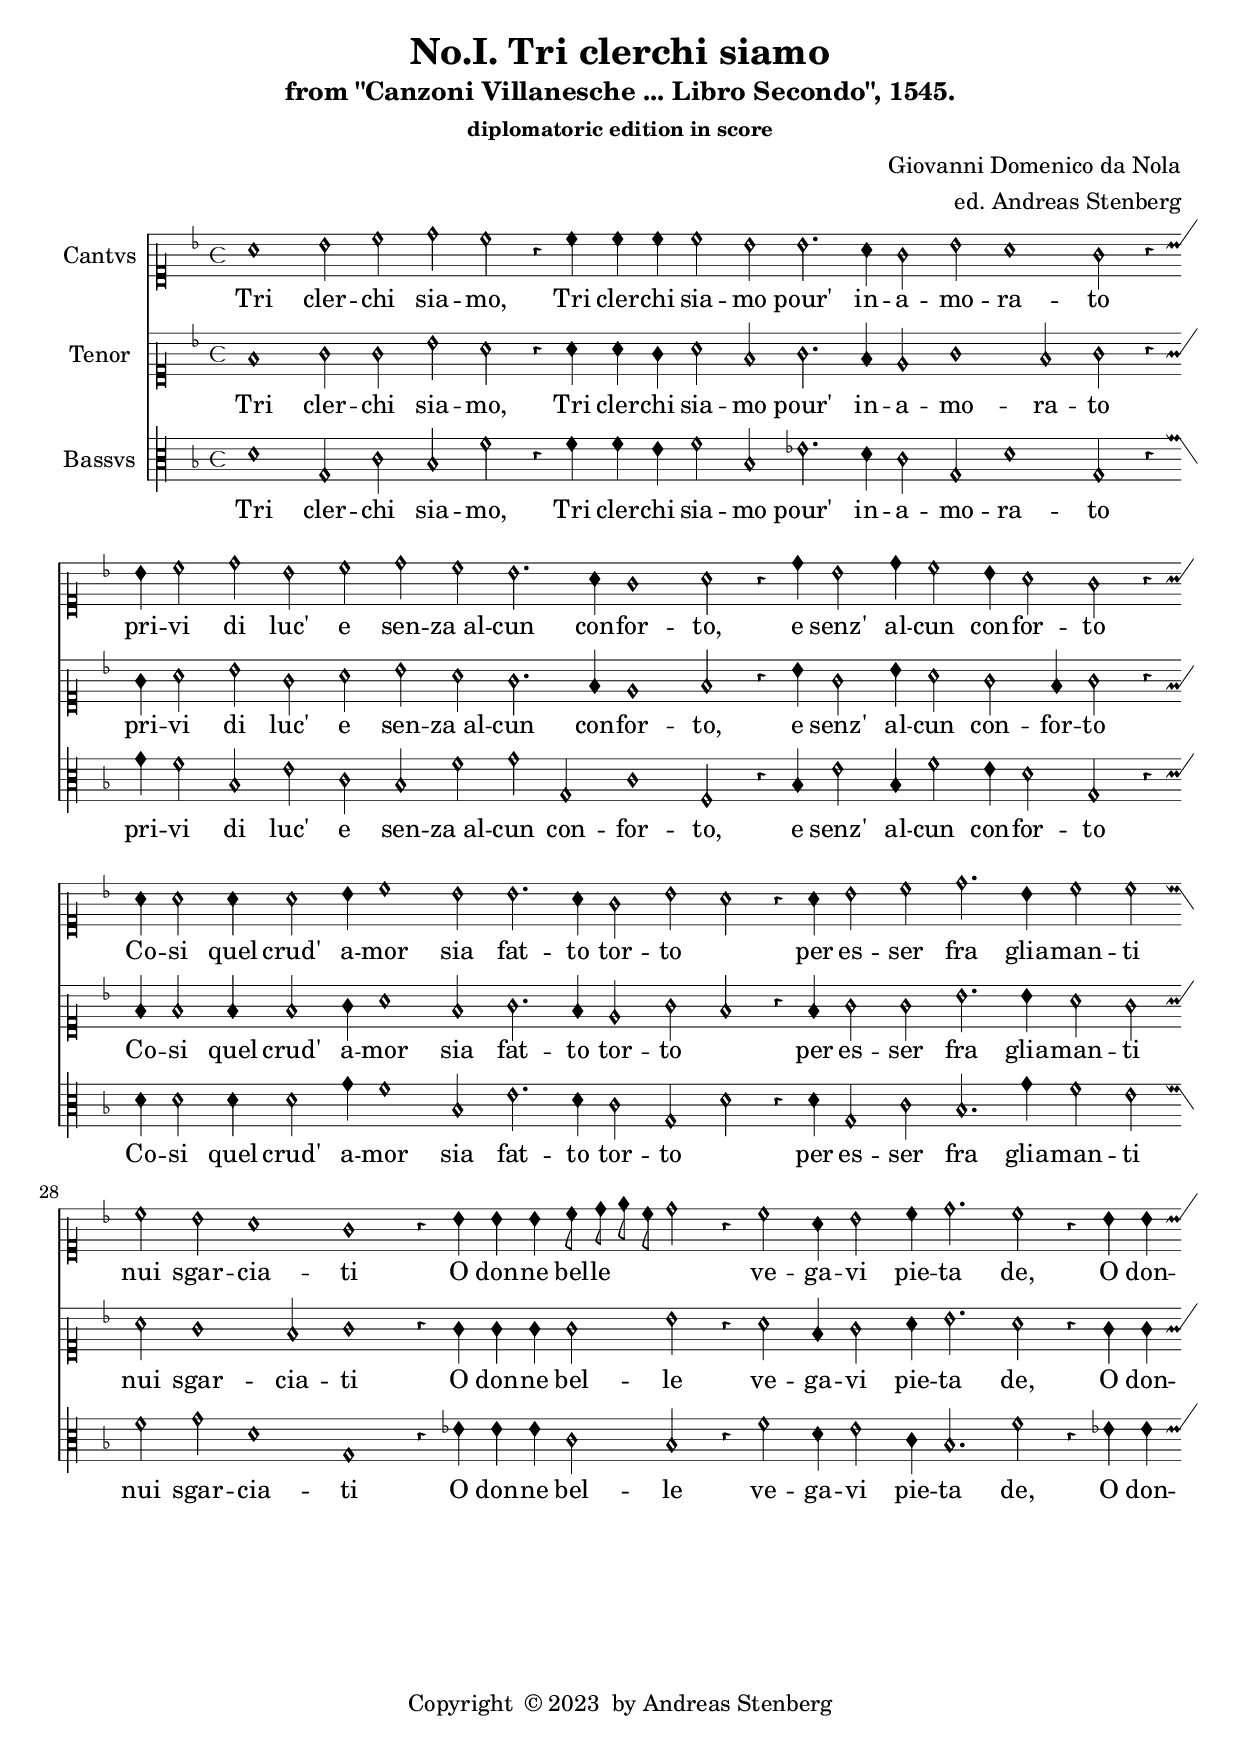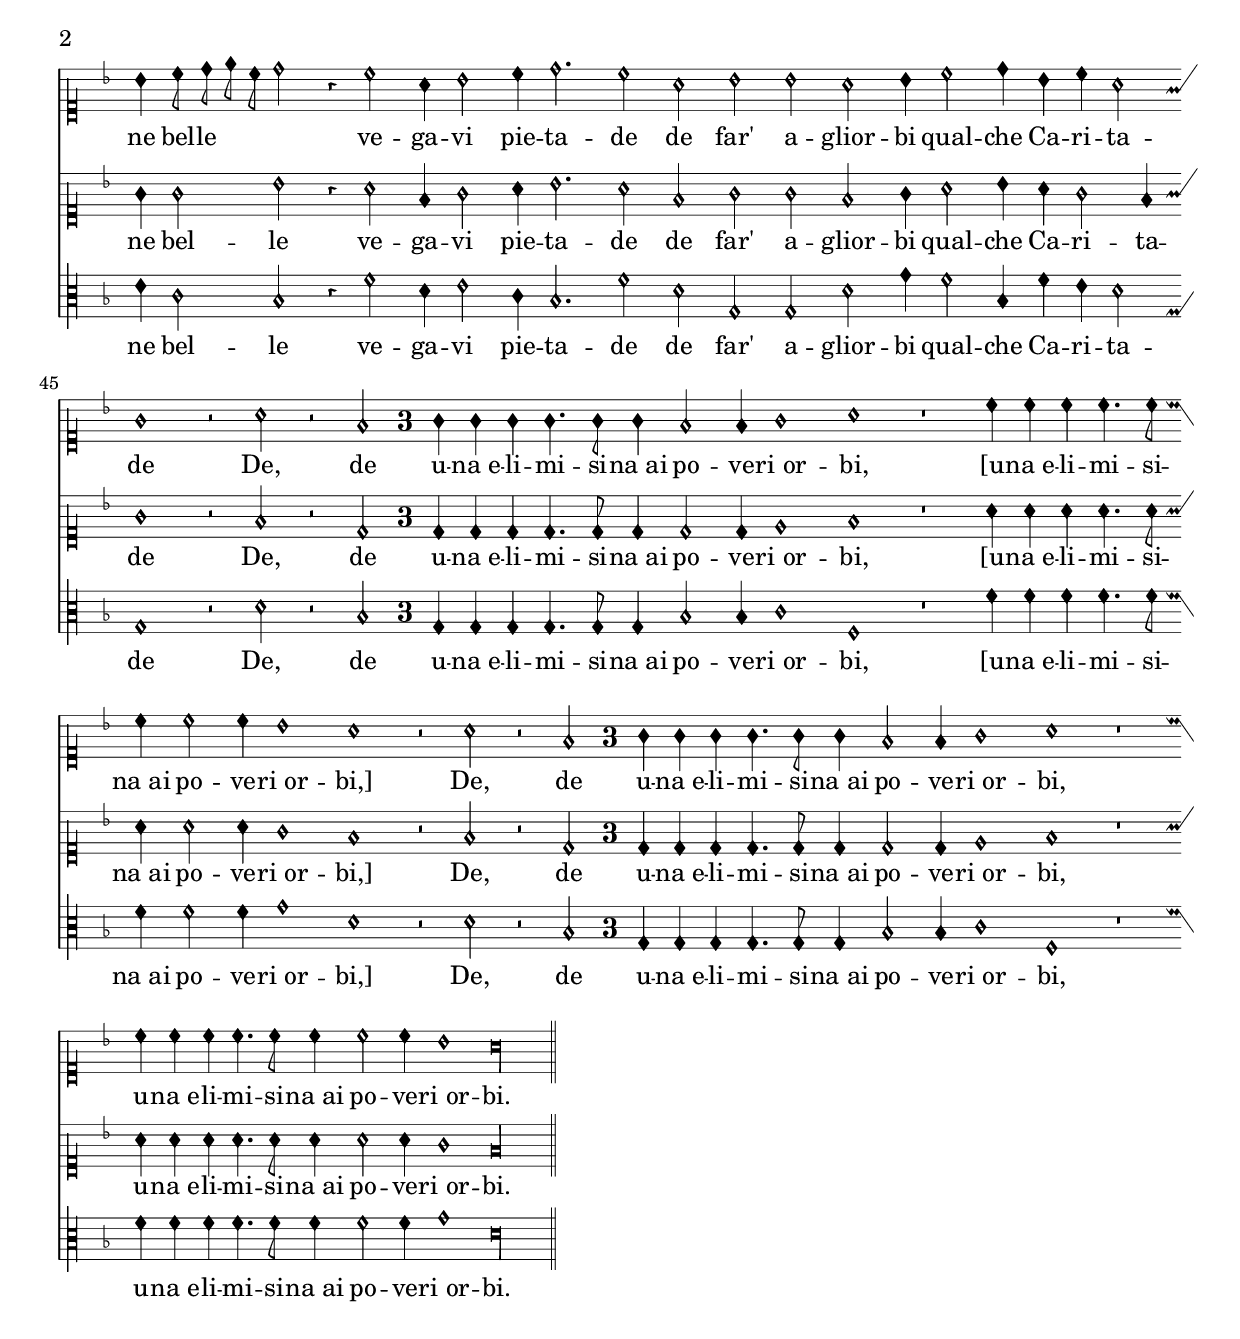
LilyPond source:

\version "2.20.0"
\language "deutsch"
 \defineBarLine ":||:" #'(":||:" "" "")
 \defineBarLine "||:" #'("||:" "" "")
 ficta = { \set suggestAccidentals = ##t }
 \header {

  title = "No.I. Tri clerchi siamo"

  subtitle = "from \"Canzoni Villanesche ... Libro Secondo\", 1545."

  subsubtitle = "diplomatoric edition in score"

  composer = "Giovanni Domenico da Nola"

  arranger = "ed. Andreas Stenberg"
  poet = ""
  meter =""

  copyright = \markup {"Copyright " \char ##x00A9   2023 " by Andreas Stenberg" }

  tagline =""

}


global = {
  \autoBeamOff
  \override Staff.TimeSignature.style =#'mensural
  \override NoteHead.style = #'petrucci
  \override Flag.style =#'mensural
  \override Rest.style = #'mensural
  \override Staff.Accidental.glyph-name-alist =
  #alteration-mensural-glyph-name-alist
  \override Staff.BarLine.bar-extent = #'(-3.0 . 3.0)
  \accidentalStyle no-reset
  \key f \major
  \time 4/4
}

sopranoVoice = \relative c'' {

  %% to chose cleffing comment in and out as needed.
  \clef "petrucci-c1"			%% orignal clefing
  %  \clef "petrucci-g"  		%% semi-moderniced clefing to facilitate reading
  \global
  \dynamicUp
  % Music follows here.
    \override Staff.BarLine.transparent =##t
  a1
  b2 c2
  d2 c2
  r4 c4 c4 c4
  c2 b2
  b2. a4
  g2 b2
  a1
  g2 r4 b4
  c2 d2
  b2 c2
  d2 c2
  b2. a4
  g1
  a2 r4 d4

  b2 d4 c2
  b4 a2
  g2 r4 a4
  a2 a4 a2
  b4 c1
  b2
  b2. a4
  g2 b2\melisma
  a2\melismaEnd r4 a4
  b2 c2
  d2. b4
  c2 c2
  c2 b2
  a1 g1
  r4 b4 b4 b4

  c8 d8\melisma e8 c8
  d2\melismaEnd
  r4 c2 a4
  b2 c4 d2.
  c2
  r4 b4 b4 b4
  c8 d8\melisma e8 c8
  d2\melismaEnd r4 c2
  a4 b2
  c4 d2.
  c2 a2
  b2 b2
  a2 b4 c2
  d4

  b4 c4
  a2 g1
  r2 a2
  r2 f2
  \override Staff.TimeSignature.style = #'single-digit
  \time 3/2
  g4 g4 g4 g4. g8 g4
  f2 f4 g1
  a1 r1
  c4 c4 c4 c4. c8 c4
  c2 c4 b1
  a1 r2 a2 r2 f2
  \override Staff.TimeSignature.style = #'single-digit
  \time 3/2
  g4 g4 g4

  g4. g8 g4
  f2 f4 g1
  a1 r1
  c4 c4 c4 c4. c8 c4
  c2 c4 b1
  a\longa*1/2

  \once \revert Staff.BarLine.transparent

  \once  \override Staff.BarLine.bar-extent = #'(-3 . 3)

      \bar "||"

}

verseSopranoVoice = \lyricmode {
  % Lyrics follow here.
  Tri cler -- chi sia -- mo,
  Tri cler -- chi sia -- mo pour' in -- a -- mo -- ra -- to
  pri -- vi di luc' e sen -- za_al -- cun con -- for -- to,
  e senz' al -- cun con -- for -- to
  Co -- si quel crud' a -- mor sia fat -- to tor -- to
  per es -- ser fra glia -- man -- ti nui sgar -- cia -- ti
  O don -- ne bel -- le ve -- ga -- vi pie -- ta de,
  O don -- ne bel -- le ve -- ga -- vi pie -- ta -- de
  de far' a -- glior -- bi qual -- che Ca -- ri  -- ta -- de
  De, de u -- na_e -- li -- mi -- si -- na_ai po -- ve -- ri_or -- bi,
  [u -- na_e -- li -- mi -- si -- na_ai po -- ve -- ri_or -- bi,]
  De, de u -- na_e -- li -- mi -- si -- na_ai po -- ve -- ri_or -- bi,
  u -- na_e -- li -- mi -- si -- na_ai po -- ve -- ri_or -- bi.

}

tenorVoice = \relative c' {

%% to chose cleffing comment in and out as needed.
  \clef "petrucci-c1"			%% orignal clefing
  %  \clef "petrucci-g"  		%% semi-moderniced clefing to facilitate reading
  \global
  \dynamicUp
  % Music follows here.

  f1
  g2 g2
  b2 a2
  r4 a4 a4 g4
  a2 f2
  g2. f4
  e2 g1
  f2
  g2 r4 g4
  a2 b2
  g2 a2
  b2 a2
  g2. f4
  e1
  f2 r4 b4

  g2 b4 a2
  g2 f4
  g2 r4 f4
  f2 f4 f2
  g4 a1
  f2
  g2. f4
  e2 g2\melisma
  f2\melismaEnd r4 f4
  g2 g2
  b2. b4
  a2 g2
  a2 g1
  f2
  g1
  r4 g4 g4 g4

  g2 b2
  r4 a2 f4
  g2 a4 b2.
  a2
  r4 g4 g4 g4
  g2 b2
  r4 a2 f4
  g2 a4 b2.
  a2
  f2 g2
  g2 f2
  g4 a2 b4
  a4 g2 f4
  g1
  r2 f2
  r2 d2

  \override Staff.TimeSignature.style = #'single-digit
  \time 3/2
  d4 d4 d4 d4. d8 d4
  d2 d4 e1
  f1 r1
  a4 a4 a4 a4. a8 a4
  a2 a4
  g1 f1
  r2 f2
  r2 d2
  \override Staff.TimeSignature.style = #'single-digit
  \time 3/2
  d4 d4 d4 d4. d8 d4
  d2 d4
  e1 f1

  r1
  a4 a4 a4 a4. a8 a4
  a2 a4 g1
  f\longa*1/2

  \once \revert Staff.BarLine.transparent

  \once  \override Staff.BarLine.bar-extent = #'(-3 . 3)



}

verseTenorVoice = \lyricmode {
  % Lyrics follow here.

  Tri cler -- chi sia -- mo,
  Tri cler -- chi sia -- mo pour' in -- a -- mo -- ra -- to
  pri -- vi di luc' e sen -- za_al -- cun con -- for -- to,
  e senz' al -- cun con -- for -- to
  Co -- si quel crud' a -- mor sia fat -- to tor -- to
  per es -- ser fra glia -- man -- ti nui sgar -- cia -- ti
  O don -- ne bel -- le ve -- ga -- vi pie -- ta de,
  O don -- ne bel -- le ve -- ga -- vi pie -- ta -- de
  de far' a -- glior -- bi qual -- che Ca -- ri  -- ta -- de
  De, de u -- na_e -- li -- mi -- si -- na_ai po -- ve -- ri_or -- bi,
  [u -- na_e -- li -- mi -- si -- na_ai po -- ve -- ri_or -- bi,]
  De, de u -- na_e -- li -- mi -- si -- na_ai po -- ve -- ri_or -- bi,
  u -- na_e -- li -- mi -- si -- na_ai po -- ve -- ri_or -- bi.

}

bassVoice = \relative c {
  \global
  \dynamicUp
  % Music follows here.

  d'1
  g,2 c2
  b2 f'2
  r4 f4 f4 e4
  f2 b,2
  es2. d4
  c2 g2
  d'1
  g,2 r4 g'4
  f2 b,2
  es2 c2
  b2 f'2
  g2 g,2
  c1

  f,2 r4 b4
  es2 b4 f'2
  es4 d2
  g,2 r4 d'4
  d2 d4 d2
  g4 f1
  b,2
  es2. d4
  c2 g2\melisma
  d'2\melismaEnd r4 d4
  g,2 c2
  b2. g'4
  f2 es2
  f2 g2
  d1
  g,1

  r4 es'!4 es4 es4
  c2 b2
  r4 f'2 d4
  es2 c4 b2.
  f'2
  r4 es!4 es4 es4
  c2 b2
  r4 f'2 d4
  es2 c4 b2.
  f'2
  d2 g,2
  g2 d'2
  g4 f2 b,4
  f'4 es4

  d2
  g,1
  r2 d'2
  r2 b2
  \override Staff.TimeSignature.style = #'single-digit
  \time 3/2
  g4 g4 g4 g4. g8 g4
  b2 b4 c1
  f,1
  r1
  f'4 f4 f4 f4. f8 f4
  f2 f4
  g1 d1
  r2 d2
  r2 b2
    \override Staff.TimeSignature.style = #'single-digit
  \time 3/2
  g4 g4 g4 g4. g8 g4

  b2 b4
  c1
  f,1
  r1
  f'4 f4 f4 f4. f8 f4
  f2 f4
  g1
  d\longa*1/2

  \once \revert Staff.BarLine.transparent

  \once  \override Staff.BarLine.bar-extent = #'(-3 . 3)


}

verseBassVoice = \lyricmode {
  % Lyrics follow here.

  Tri cler -- chi sia -- mo,
  Tri cler -- chi sia -- mo pour' in -- a -- mo -- ra -- to
  pri -- vi di luc' e sen -- za_al -- cun con -- for -- to,
  e senz' al -- cun con -- for -- to
  Co -- si quel crud' a -- mor sia fat -- to tor -- to
  per es -- ser fra glia -- man -- ti nui sgar -- cia -- ti
  O don -- ne bel -- le ve -- ga -- vi pie -- ta de,
  O don -- ne bel -- le ve -- ga -- vi pie -- ta -- de
  de far' a -- glior -- bi qual -- che Ca -- ri  -- ta -- de
  De, de u -- na_e -- li -- mi -- si -- na_ai po -- ve -- ri_or -- bi,
  [u -- na_e -- li -- mi -- si -- na_ai po -- ve -- ri_or -- bi,]
  De, de u -- na_e -- li -- mi -- si -- na_ai po -- ve -- ri_or -- bi,
  u -- na_e -- li -- mi -- si -- na_ai po -- ve -- ri_or -- bi.

}

sopranoVoicePart = \new MensuralStaff \with {
  instrumentName = "Cantvs"
  midiInstrument = "choir aahs"
} { \sopranoVoice }
\addlyrics { \verseSopranoVoice }

tenorVoicePart = \new MensuralStaff \with {
  instrumentName = "Tenor"
  midiInstrument = "choir aahs"
} {  \tenorVoice }
\addlyrics { \verseTenorVoice }

bassVoicePart = \new MensuralStaff \with {
  instrumentName = "Bassvs"
  midiInstrument = "choir aahs"
} { \clef "petrucci-c3" \bassVoice }
\addlyrics { \verseBassVoice }

\score {
  <<
    \sopranoVoicePart
    \tenorVoicePart
    \bassVoicePart
  >>
  \layout { }
  \midi {
    \tempo 2=120
  }
}


\paper {
  page-breaking = #ly:minimal-breaking
  ragged-bottom = ##t
  ragged-last-bottom = ##t
  ragged-last = ##t
}